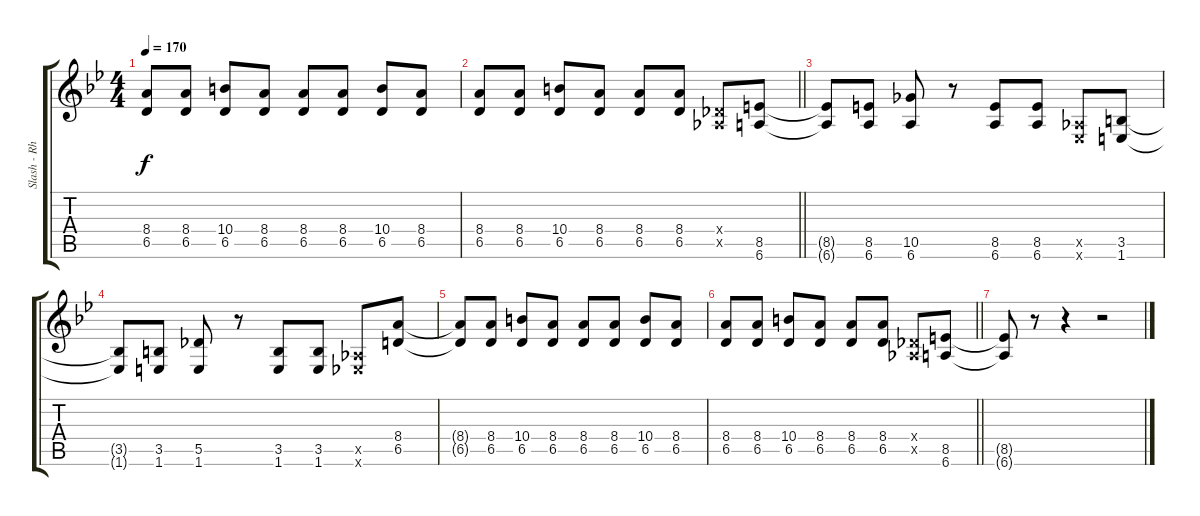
\track ("Slash - Rhytm Guitar" "Slash - Rh") {instrument distortionguitar}
\staff {score tabs}
\tuning (Eb4 Bb3 Gb3 Db3 Ab2 Eb2) {hide}
\ts (4 4)
\tempo 170
\clef g2
\ks bb
(8.4{t} 6.5{t}).8{dy f} (8.4 6.5).8 (10.4 6.5).8 (8.4 6.5).8 (8.4 6.5).8 (8.4 6.5).8 (10.4 6.5).8 (8.4 6.5).8 |
\barLineRight lightlight
(8.4 6.5).8 (8.4 6.5).8 (10.4 6.5).8 (8.4 6.5).8 (8.4 6.5).8 (8.4 6.5).8 (0.4{x} 0.5{x}).8 (8.5 6.6).8 |
(8.5{t} 6.6{t}).8 (8.5 6.6).8 (10.5 6.6).8 r.8 (8.5 6.6).8 (8.5 6.6).8 (0.5{x} 0.6{x}).8 (3.5 1.6).8 |
(3.5{t} 1.6{t}).8 (3.5 1.6).8 (5.5 1.6).8 r.8 (3.5 1.6).8 (3.5 1.6).8 (0.5{x} 0.6{x}).8 (8.4 6.5).8 |
(8.4{t} 6.5{t}).8 (8.4 6.5).8 (10.4 6.5).8 (8.4 6.5).8 (8.4 6.5).8 (8.4 6.5).8 (10.4 6.5).8 (8.4 6.5).8 |
\barLineRight lightlight
(8.4 6.5).8 (8.4 6.5).8 (10.4 6.5).8 (8.4 6.5).8 (8.4 6.5).8 (8.4 6.5).8 (0.4{x} 0.5{x}).8 (8.5 6.6).8 |
(8.5{t} 6.6{t}).8 r.8 r.4 r.2
